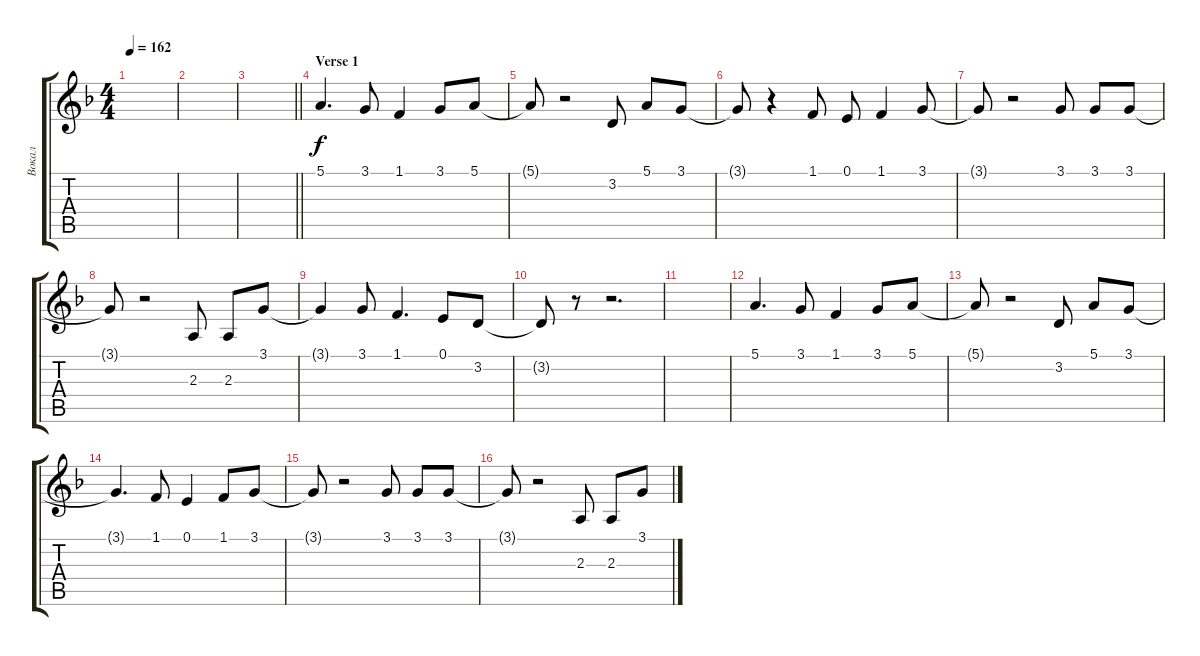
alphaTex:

\track ("Вокал" "Вокал") {instrument trumpet}
\staff {score tabs}
\tuning (E4 B3 G3 D3 A2 E2) {hide}
\ts (4 4)
\tempo 162
\clef g2
\ks dminor
|
|
\barLineRight lightlight
|
\section ("" "Verse 1")
5.1.4{d} 3.1.8 1.1.4 3.1.8 5.1.8 |
5.1{t}.8 r.2 3.2.8 5.1.8 3.1.8 |
3.1{t}.8 r.4 1.1.8 0.1.8 1.1.4 3.1.8 |
3.1{t}.8 r.2 3.1.8 3.1.8 3.1.8 |
3.1{t}.8 r.2 2.3.8 2.3.8 3.1.8 |
3.1{t}.4 3.1.8 1.1.4{d} 0.1.8 3.2.8 |
3.2{t}.8 r.8 r.2{d} |
|
5.1.4{d} 3.1.8 1.1.4 3.1.8 5.1.8 |
5.1{t}.8 r.2 3.2.8 5.1.8 3.1.8 |
3.1{t}.4{d} 1.1.8 0.1.4 1.1.8 3.1.8 |
3.1{t}.8 r.2 3.1.8 3.1.8 3.1.8 |
3.1{t}.8 r.2 2.3.8 2.3.8 3.1.8
